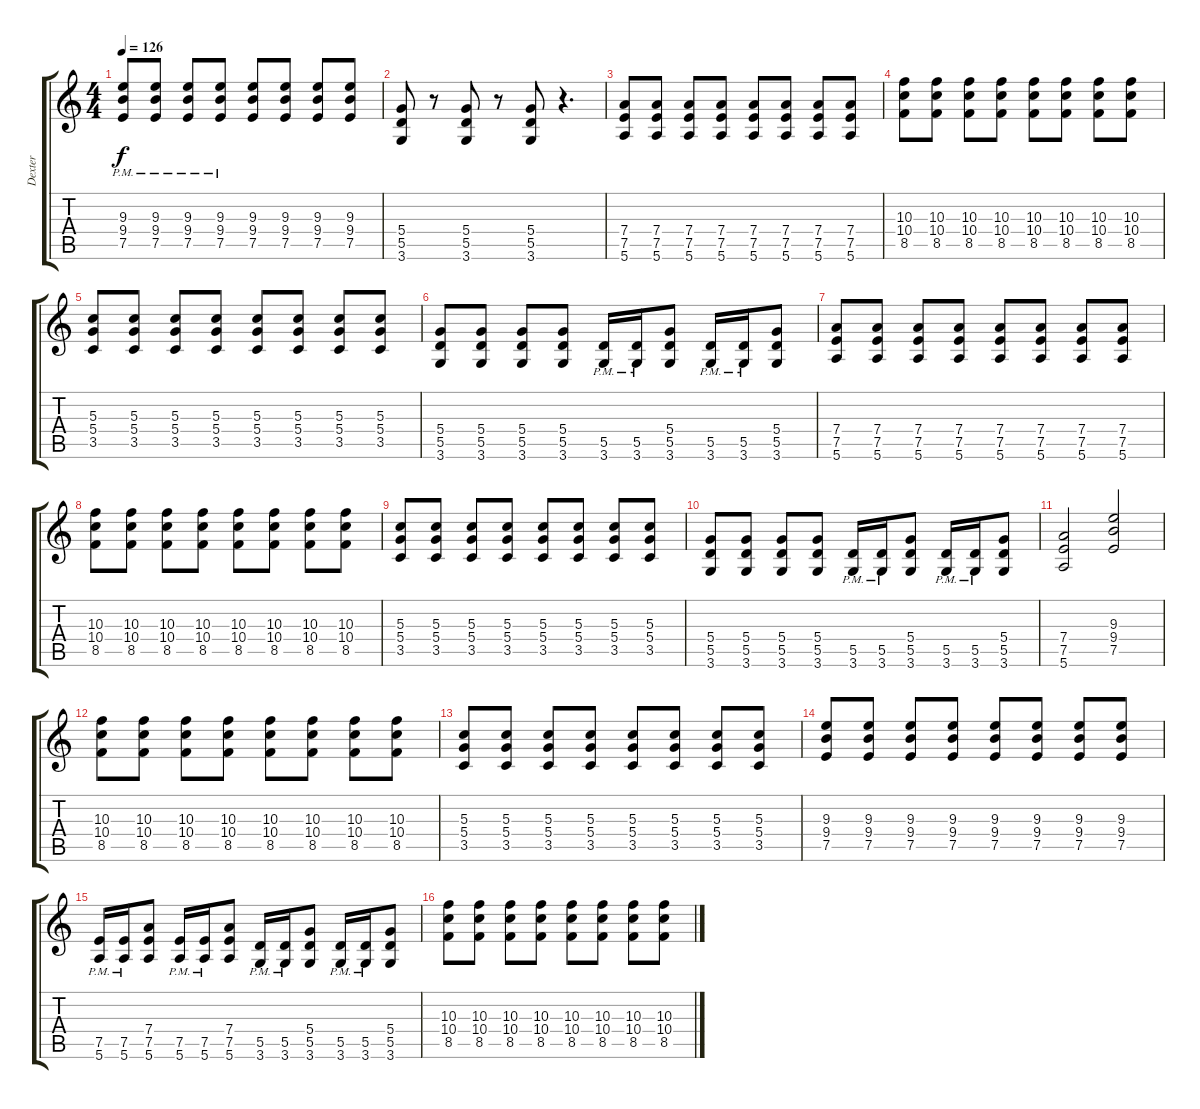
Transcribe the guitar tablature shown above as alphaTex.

\track ("Dexter" "Dexter") {instrument distortionguitar}
\staff {score tabs}
\tuning (E4 B3 G3 D3 A2 E2) {hide}
\ts (4 4)
\tempo 126
\clef g2
\ks c
(9.3{pm} 9.4{pm} 7.5{pm}).8{dy f} (9.3{pm} 9.4{pm} 7.5).8 (9.3{pm} 9.4{pm} 7.5{pm}).8 (9.3{pm} 9.4{pm} 7.5{pm}).8 (9.3 9.4 7.5).8 (9.3 9.4 7.5).8 (9.3 9.4 7.5).8 (9.3 9.4 7.5).8 |
(5.4 5.5 3.6).8 r.8 (5.4 5.5 3.6).8 r.8 (5.4 5.5 3.6).8 r.4{d} |
(7.4 7.5 5.6).8 (7.4 7.5 5.6).8 (7.4 7.5 5.6).8 (7.4 7.5 5.6).8 (7.4 7.5 5.6).8 (7.4 7.5 5.6).8 (7.4 7.5 5.6).8 (7.4 7.5 5.6).8 |
(10.3 10.4 8.5).8 (10.3 10.4 8.5).8 (10.3 10.4 8.5).8 (10.3 10.4 8.5).8 (10.3 10.4 8.5).8 (10.3 10.4 8.5).8 (10.3 10.4 8.5).8 (10.3 10.4 8.5).8 |
(5.3 5.4 3.5).8 (5.3 5.4 3.5).8 (5.3 5.4 3.5).8 (5.3 5.4 3.5).8 (5.3 5.4 3.5).8 (5.3 5.4 3.5).8 (5.3 5.4 3.5).8 (5.3 5.4 3.5).8 |
(5.4 5.5 3.6).8 (5.4 5.5 3.6).8 (5.4 5.5 3.6).8 (5.4 5.5 3.6).8 (5.5{pm} 3.6{pm}).16 (5.5{pm} 3.6{pm}).16 (5.4 5.5 3.6).8 (5.5{pm} 3.6{pm}).16 (5.5{pm} 3.6{pm}).16 (5.4 5.5 3.6).8 |
(7.4 7.5 5.6).8 (7.4 7.5 5.6).8 (7.4 7.5 5.6).8 (7.4 7.5 5.6).8 (7.4 7.5 5.6).8 (7.4 7.5 5.6).8 (7.4 7.5 5.6).8 (7.4 7.5 5.6).8 |
(10.3 10.4 8.5).8 (10.3 10.4 8.5).8 (10.3 10.4 8.5).8 (10.3 10.4 8.5).8 (10.3 10.4 8.5).8 (10.3 10.4 8.5).8 (10.3 10.4 8.5).8 (10.3 10.4 8.5).8 |
(5.3 5.4 3.5).8 (5.3 5.4 3.5).8 (5.3 5.4 3.5).8 (5.3 5.4 3.5).8 (5.3 5.4 3.5).8 (5.3 5.4 3.5).8 (5.3 5.4 3.5).8 (5.3 5.4 3.5).8 |
(5.4 5.5 3.6).8 (5.4 5.5 3.6).8 (5.4 5.5 3.6).8 (5.4 5.5 3.6).8 (5.5{pm} 3.6{pm}).16 (5.5{pm} 3.6{pm}).16 (5.4 5.5 3.6).8 (5.5{pm} 3.6{pm}).16 (5.5{pm} 3.6{pm}).16 (5.4 5.5 3.6).8 |
(7.4 7.5 5.6).2 (9.3 9.4 7.5).2 |
(10.3 10.4 8.5).8 (10.3 10.4 8.5).8 (10.3 10.4 8.5).8 (10.3 10.4 8.5).8 (10.3 10.4 8.5).8 (10.3 10.4 8.5).8 (10.3 10.4 8.5).8 (10.3 10.4 8.5).8 |
(5.3 5.4 3.5).8 (5.3 5.4 3.5).8 (5.3 5.4 3.5).8 (5.3 5.4 3.5).8 (5.3 5.4 3.5).8 (5.3 5.4 3.5).8 (5.3 5.4 3.5).8 (5.3 5.4 3.5).8 |
(9.3 9.4 7.5).8 (9.3 9.4 7.5).8 (9.3 9.4 7.5).8 (9.3 9.4 7.5).8 (9.3 9.4 7.5).8 (9.3 9.4 7.5).8 (9.3 9.4 7.5).8 (9.3 9.4 7.5).8 |
(7.5{pm} 5.6{pm}).16 (7.5{pm} 5.6{pm}).16 (7.4 7.5 5.6).8 (7.5{pm} 5.6{pm}).16 (7.5{pm} 5.6{pm}).16 (7.4 7.5 5.6).8 (5.5{pm} 3.6{pm}).16 (5.5{pm} 3.6{pm}).16 (5.4 5.5 3.6).8 (5.5{pm} 3.6{pm}).16 (5.5{pm} 3.6{pm}).16 (5.4 5.5 3.6).8 |
(10.3 10.4 8.5).8 (10.3 10.4 8.5).8 (10.3 10.4 8.5).8 (10.3 10.4 8.5).8 (10.3 10.4 8.5).8 (10.3 10.4 8.5).8 (10.3 10.4 8.5).8 (10.3 10.4 8.5).8
